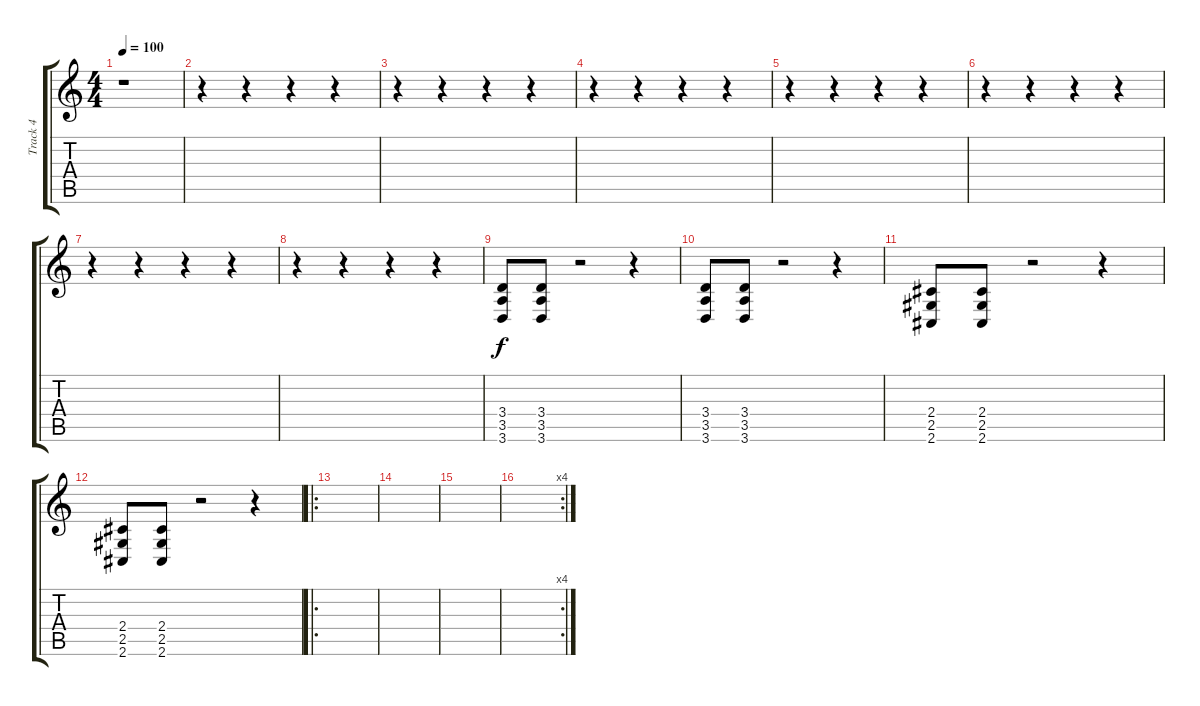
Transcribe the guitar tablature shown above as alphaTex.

\track ("Track 4" "Track 4") {instrument electricguitarmuted}
\staff {score tabs}
\tuning (Db4 Ab3 E3 B2 Gb2 B1) {hide}
\ts (4 4)
\tempo 100
\clef g2
\ks c
r.1{dy f instrument electricguitarmuted} |
r.4 r.4 r.4 r.4 |
r.4 r.4 r.4 r.4 |
r.4 r.4 r.4 r.4 |
r.4 r.4 r.4 r.4 |
r.4 r.4 r.4 r.4 |
r.4 r.4 r.4 r.4 |
r.4 r.4 r.4 r.4 |
(3.4 3.5 3.6).8 (3.4 3.5 3.6).8 r.2 r.4 |
(3.4 3.5 3.6).8 (3.4 3.5 3.6).8 r.2 r.4 |
(2.4 2.5 2.6).8 (2.4 2.5 2.6).8 r.2 r.4 |
(2.4 2.5 2.6).8 (2.4 2.5 2.6).8 r.2 r.4 |
\ro
|
|
|
\rc 4
